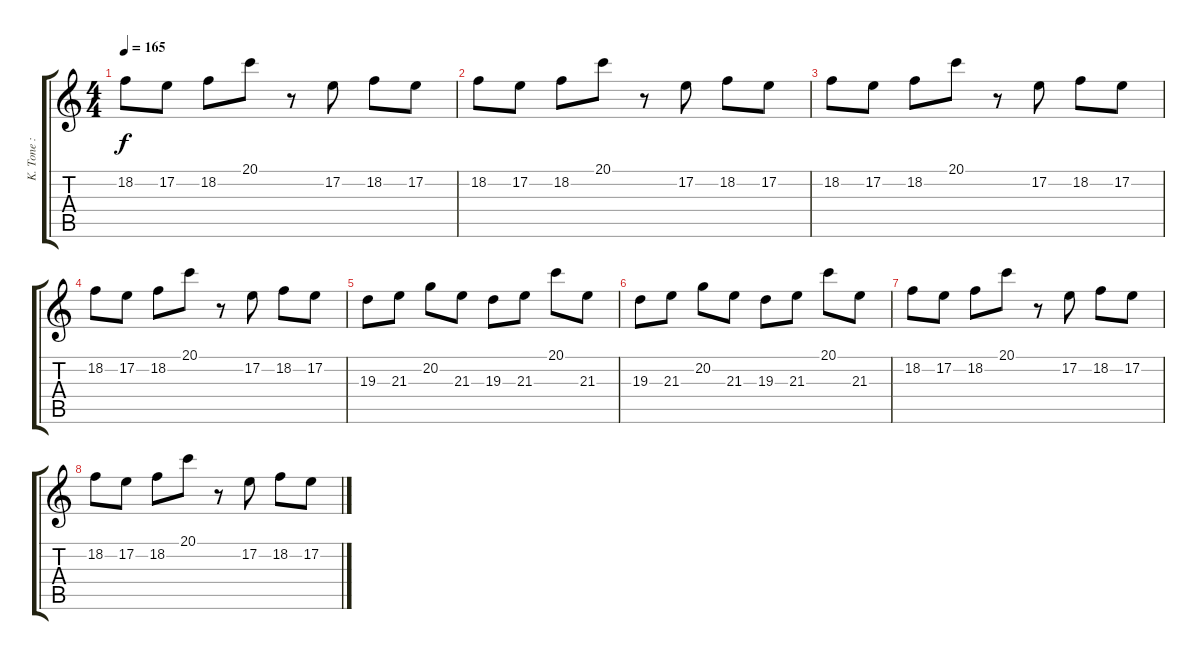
\track ("K. Tone : Kotobuki Tsumugi - Chan" "K. Tone : ") {instrument lead2sawtooth}
\staff {score tabs}
\tuning (E4 B3 G3 D3 A2 E2) {hide}
\ts (4 4)
\tempo 165
\clef g2
\ks c
18.2.8{dy f} 17.2.8 18.2.8 20.1.8 r.8 17.2.8 18.2.8 17.2.8 |
18.2.8 17.2.8 18.2.8 20.1.8 r.8 17.2.8 18.2.8 17.2.8 |
18.2.8 17.2.8 18.2.8 20.1.8 r.8 17.2.8 18.2.8 17.2.8 |
18.2.8 17.2.8 18.2.8 20.1.8 r.8 17.2.8 18.2.8 17.2.8 |
19.3.8 21.3.8 20.2.8 21.3.8 19.3.8 21.3.8 20.1.8 21.3.8 |
19.3.8 21.3.8 20.2.8 21.3.8 19.3.8 21.3.8 20.1.8 21.3.8 |
18.2.8 17.2.8 18.2.8 20.1.8 r.8 17.2.8 18.2.8 17.2.8 |
18.2.8 17.2.8 18.2.8 20.1.8 r.8 17.2.8 18.2.8 17.2.8
